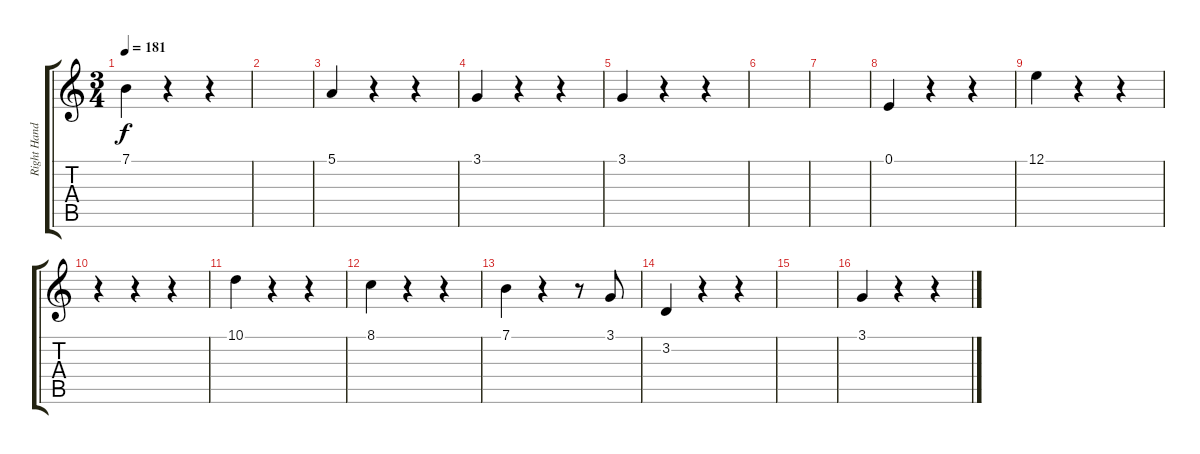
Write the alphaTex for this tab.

\track ("Right Hand" "Right Hand") {instrument acousticgrandpiano}
\staff {score tabs}
\tuning (E4 B3 G3 D3 A2 E2) {hide}
\ts (3 4)
\tempo 181
\clef g2
\ks c
7.1.4{dy f} r.4 r.4 |
|
5.1.4 r.4 r.4 |
3.1.4 r.4 r.4 |
3.1.4 r.4 r.4 |
|
|
0.1.4 r.4 r.4 |
12.1.4 r.4 r.4 |
r.4 r.4 r.4 |
10.1.4 r.4 r.4 |
8.1.4 r.4 r.4 |
7.1.4 r.4 r.8 3.1.8 |
3.2.4 r.4 r.4 |
|
3.1.4 r.4 r.4
